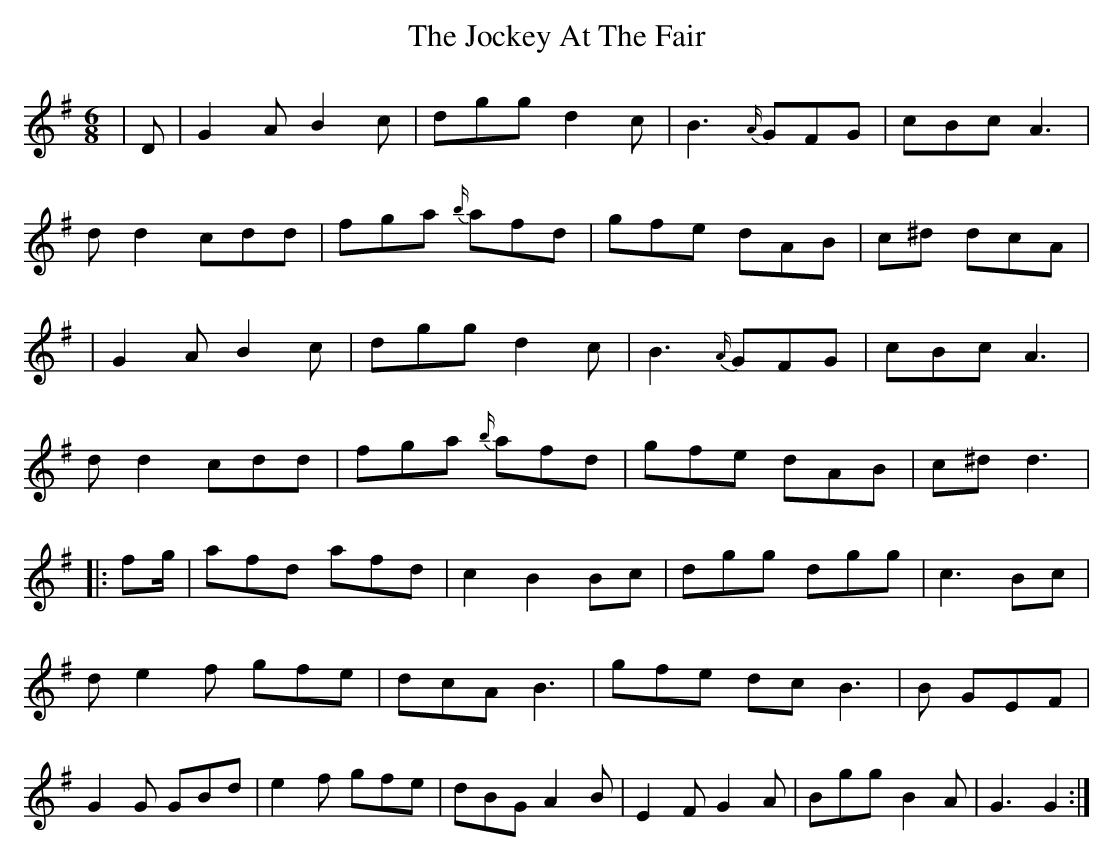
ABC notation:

X:1
T: The Jockey At The Fair
M: 6/8
L: 1/8
K: Gmaj
|D|G2 A B2 c|dgg d2 c|B3 {A/}GFG|cBc A3|
dd2cdd|fga {b/}afd|gfe dAB|c^d dcA|
|G2A B2 c|dgg d2 c|B3 {A/}GFG|cBc A3|
dd2 cdd|fga {b/}afd|gfe dAB|c^d d3|
|:fg/|afd afd|c2B2 Bc|dgg dgg|c3 Bc|
de2 f gfe|dcA B3|gfe dc B3|B GEF |
G2 G GBd|e2 f gfe|dBG A2 B|E2 F G2 A|Bgg B2 A|G3 G2:|
